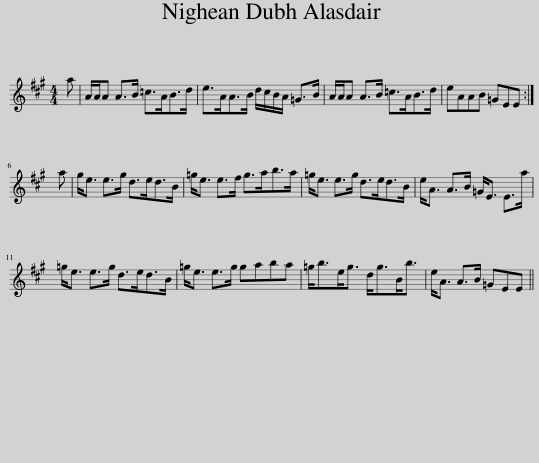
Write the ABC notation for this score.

X:1
L:1/8
M:4/4
I:linebreak $
K:A
V:1 treble
V:1
 a | A/A/A A>B =c>AB>d | e>AA>B d/c/B/A/ =G>B | A/A/A A>B =c>AB>d | eAAB =GEE :|$ %5
 a | g<e e>g d>ed>B | =g<e e>f g>ab>a | =g<e e>g d>ed>B | e<A A>B =G<E E>a |$ %10
 =g<e e>g d>ed>B | =g<e e>g gaba | =g<be<g d<gB<b | e<A A>B =GEE || %14
